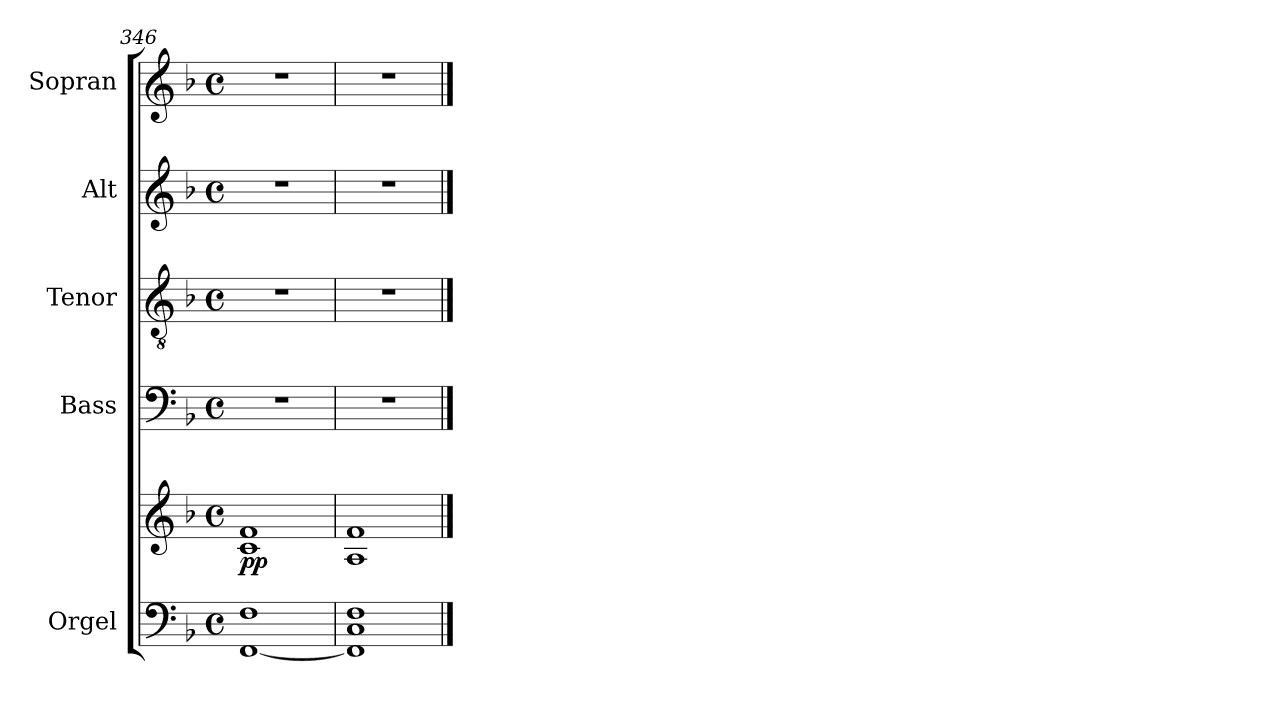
**kern	**kern	**dynam	**kern	**kern	**kern	**kern
*part5	*part5	*part5	*part4	*part3	*part2	*part1
*staff6	*staff5	*staff5/6	*staff4	*staff3	*staff2	*staff1
*I"Orgel	*	*	*I"Bass	*I"Tenor	*I"Alt	*I"Sopran
*I'Org.	*	*	*I'B.	*I'T.	*I'A.	*I'S.
*clefF4	*clefG2	*	*clefF4	*clefGv2	*clefG2	*clefG2
*k[b-]	*k[b-]	*	*k[b-]	*k[b-]	*k[b-]	*k[b-]
*F:	*F:	*	*F:	*F:	*F:	*F:
*M4/4	*M4/4	*	*M4/4	*M4/4	*M4/4	*M4/4
*met(c)	*met(c)	*	*met(c)	*met(c)	*met(c)	*met(c)
=346	=346	=346	=346	=346	=346	=346
*	*^	*	*	*	*	*
!	!	!	!LO:DY:b	!	!	!	!
[1FF 1F	1f	1c	pp	1r	1r	1r	1r
=347	=347	=347	=347	=347	=347	=347	=347
1FF] 1C 1F	1f	1A	.	1r	1r	1r	1r
*	*v	*v	*	*	*	*	*
==	==	==	==	==	==	==
*-	*-	*-	*-	*-	*-	*-
